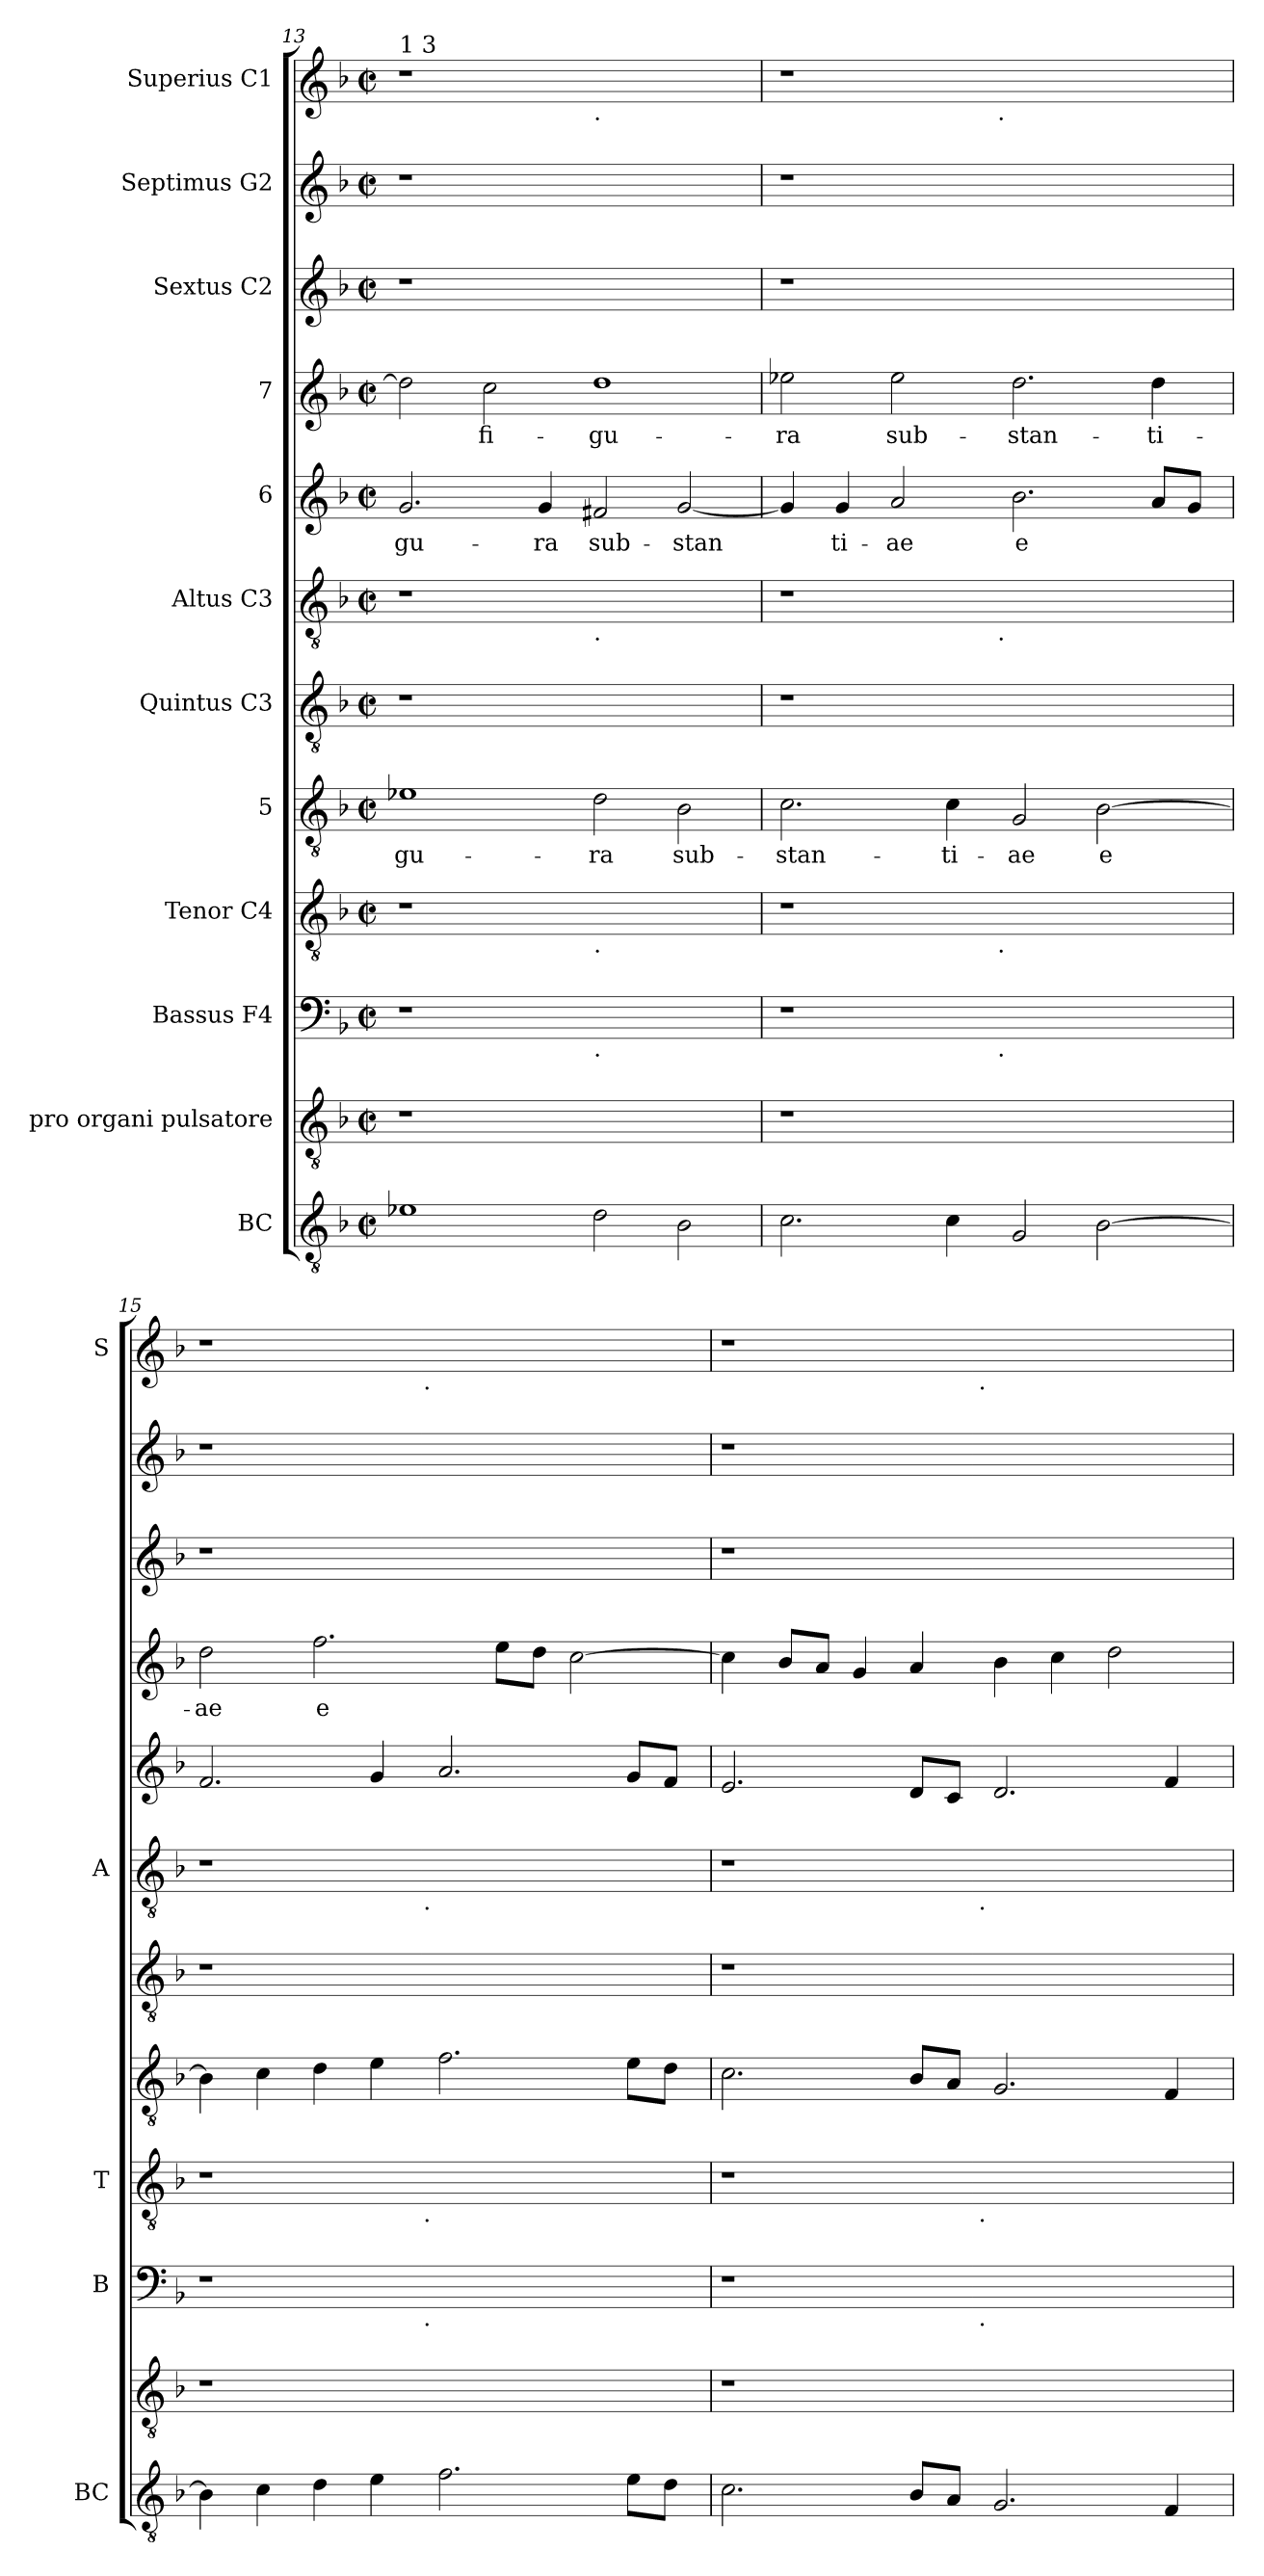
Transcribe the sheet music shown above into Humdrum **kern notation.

**kern	**text	**kern	**kern	**kern	**kern	**text	**kern	**kern	**kern	**text	**kern	**text	**kern	**kern	**kern
*part12	*part12	*part11	*part10	*part9	*part8	*part8	*part7	*part6	*part5	*part5	*part4	*part4	*part3	*part2	*part1
*staff12	*staff12	*staff11	*staff10	*staff9	*staff8	*staff8	*staff7	*staff6	*staff5	*staff5	*staff4	*staff4	*staff3	*staff2	*staff1
*I"BC	*	*I"pro organi  pulsatore	*I"Bassus  F4	*I"Tenor  C4	*I"5	*	*I"Quintus  C3	*I"Altus  C3	*I"6	*	*I"7	*	*I"Sextus  C2	*I"Septimus  G2	*I"Superius  C1
*I'BC	*	*	*I'B	*I'T	*	*	*	*I'A	*	*	*	*	*	*	*I'S
!!LO:PB:g=z
*clefGv2	*	*clefGv2	*clefF4	*clefGv2	*clefGv2	*	*clefGv2	*clefGv2	*clefG2	*	*clefG2	*	*clefG2	*clefG2	*clefG2
*k[b-]	*	*k[b-]	*k[b-]	*k[b-]	*k[b-]	*	*k[b-]	*k[b-]	*k[b-]	*	*k[b-]	*	*k[b-]	*k[b-]	*k[b-]
*F:	*	*F:	*F:	*F:	*F:	*	*F:	*F:	*F:	*	*F:	*	*F:	*F:	*F:
*M2/2	*	*M2/2	*M2/2	*M2/2	*M2/2	*	*M2/2	*M2/2	*M2/2	*	*M2/2	*	*M2/2	*M2/2	*M2/2
*met(c|)	*	*met(c|)	*met(c|)	*met(c|)	*met(c|)	*	*met(c|)	*met(c|)	*met(c|)	*	*met(c|)	*	*met(c|)	*met(c|)	*met(c|)
=13	=13	=13	=13	=13	=13	=13	=13	=13	=13	=13	=13	=13	=13	=13	=13
!	!	!	!	!	!	!	!	!	!	!	!	!	!	!	!LO:TX:a:t=1 3
!	!LO:LY:a:cj	!	!	!	!	!LO:LY:b:cj	!	!	!	!LO:LY:b:cj	!	!LO:LY:b:cj	!	!	!
1e-X	.	1r	1r	1r	1e-X	-gu-	1r	1r	2.g/	-gu-	2dd\]	.	1r	1r	1r
!	!	!	!	!	!	!	!	!	!	!	!	!LO:LY:b:cj	!	!	!
.	.	.	.	.	.	.	.	.	.	.	2cc\	fi-	.	.	.
!	!	!	!	!	!	!	!	!	!	!LO:LY:b:cj	!	!	!	!	!
.	.	.	.	.	.	.	.	.	4g/	-ra	.	.	.	.	.
!	!	!	!	!	!	!	!	!	!	!	!	!	!	!	!LO:TX:b:t=.
!	!	!	!	!	!	!	!	!LO:TX:b:t=.	!	!	!	!	!	!	!
!	!	!	!	!LO:TX:b:t=.	!	!	!	!	!	!	!	!	!	!	!
!	!	!	!LO:TX:b:t=.	!	!	!	!	!	!	!	!	!	!	!	!
!	!LO:LY:a:cj	!	!	!	!	!LO:LY:b:cj	!	!	!	!LO:LY:b:cj	!	!LO:LY:b:cj	!	!	!
2d\	.	1ryy	1ryy	1ryy	2d\	-ra	1ryy	1ryy	2f#X/	sub-	1dd	-gu-	1ryy	1ryy	1ryy
!	!LO:LY:a:cj	!	!	!	!	!LO:LY:b:cj	!	!	!	!LO:LY:b:cj	!	!	!	!	!
2B-\	.	.	.	.	2B-\	sub-	.	.	[<2g/	-stan-	.	.	.	.	.
=14	=14	=14	=14	=14	=14	=14	=14	=14	=14	=14	=14	=14	=14	=14	=14
!	!LO:LY:a:cj	!	!	!	!	!LO:LY:b:cj	!	!	!	!LO:LY:b:cj	!	!LO:LY:b:cj	!	!	!
*	*	*	*^	*^	*	*	*	*^	*	*	*	*	*	*	*^
2.c\	.	1r	1r	2ryy	1r	2ryy	2.c\	-stan-	1r	1r	2ryy	4g/]	--	2ee-X\	-ra	1r	1r	1r	2ryy
!	!	!	!	!	!	!	!	!	!	!	!	!	!LO:LY:b:cj	!	!	!	!	!	!
.	.	.	.	.	.	.	.	.	.	.	.	4g/	-ti-	.	.	.	.	.	.
!	!	!	!	!	!	!	!	!	!	!	!	!	!LO:LY:b:cj	!	!LO:LY:b:cj	!	!	!	!
.	.	.	.	4...ryy	.	4...ryy	.	.	.	.	4...ryy	2a/	-ae	2ee-\	sub-	.	.	.	4...ryy
!	!LO:LY:a:cj	!	!	!	!	!	!	!LO:LY:b:cj	!	!	!	!	!	!	!	!	!	!	!
4c\	.	.	.	.	.	.	4c\	-ti-	.	.	.	.	.	.	.	.	.	.	.
!	!	!	!	!	!	!	!	!	!	!	!	!	!	!	!	!	!	!	!LO:TX:b:t=.
!	!	!	!	!	!	!	!	!	!	!	!LO:TX:b:t=.	!	!	!	!	!	!	!	!
!	!	!	!	!	!	!LO:TX:b:t=.	!	!	!	!	!	!	!	!	!	!	!	!	!
!	!	!	!	!LO:TX:b:t=.	!	!	!	!	!	!	!	!	!	!	!	!	!	!	!
.	.	.	.	1ryy	.	1ryy	.	.	.	.	1ryy	.	.	.	.	.	.	.	1ryy
!	!LO:LY:a:cj	!	!	!	!	!	!	!LO:LY:b:cj	!	!	!	!	!LO:LY:b:cj	!	!LO:LY:b:cj	!	!	!	!
2G/	.	1ryy	1ryy	.	1ryy	.	2G/	-ae	1ryy	1ryy	.	2.b-\	e-	2.dd\	-stan-	1ryy	1ryy	1ryy	.
!	!LO:LY:a:cj	!	!	!	!	!	!	!LO:LY:b:cj	!	!	!	!	!	!	!	!	!	!	!
[>2B-\	.	.	.	.	.	.	[>2B-\	e-	.	.	.	.	.	.	.	.	.	.	.
!	!	!	!	!	!	!	!	!	!	!	!	!	!LO:LY:b:cj	!	!LO:LY:b:cj	!	!	!	!
.	.	.	.	.	.	.	.	.	.	.	.	8a/L	--	4dd\	-ti-	.	.	.	.
!	!	!	!	!	!	!	!	!	!	!	!	!	!LO:LY:b:cj	!	!	!	!	!	!
.	.	.	.	.	.	.	.	.	.	.	.	8g/J	--	.	.	.	.	.	.
.	.	.	.	32ryy	.	32ryy	.	.	.	.	32ryy	.	.	.	.	.	.	.	32ryy
=15	=15	=15	=15	=15	=15	=15	=15	=15	=15	=15	=15	=15	=15	=15	=15	=15	=15	=15	=15
!	!LO:LY:a:cj	!	!	!	!	!	!	!LO:LY:b:cj	!	!	!	!	!LO:LY:b:cj	!	!LO:LY:b:cj	!	!	!	!
4B-\]	.	1r	1r	2ryy	1r	2ryy	4B-\]	--	1r	1r	2ryy	2.f/	--	2dd\	-ae	1r	1r	1r	2ryy
!	!LO:LY:a:cj	!	!	!	!	!	!	!LO:LY:b:cj	!	!	!	!	!	!	!	!	!	!	!
4c\	.	.	.	.	.	.	4c\	--	.	.	.	.	.	.	.	.	.	.	.
!	!LO:LY:a:cj	!	!	!	!	!	!	!LO:LY:b:cj	!	!	!	!	!	!	!LO:LY:b:cj	!	!	!	!
4d\	.	.	.	4...ryy	.	4...ryy	4d\	--	.	.	4...ryy	.	.	2.ff\	e-	.	.	.	4...ryy
!	!LO:LY:a:cj	!	!	!	!	!	!	!LO:LY:b:cj	!	!	!	!	!LO:LY:b:cj	!	!	!	!	!	!
4e\	.	.	.	.	.	.	4e\	--	.	.	.	4g/	--	.	.	.	.	.	.
!	!	!	!	!	!	!	!	!	!	!	!	!	!	!	!	!	!	!	!LO:TX:b:t=.
!	!	!	!	!	!	!	!	!	!	!	!LO:TX:b:t=.	!	!	!	!	!	!	!	!
!	!	!	!	!	!	!LO:TX:b:t=.	!	!	!	!	!	!	!	!	!	!	!	!	!
!	!	!	!	!LO:TX:b:t=.	!	!	!	!	!	!	!	!	!	!	!	!	!	!	!
.	.	.	.	1ryy	.	1ryy	.	.	.	.	1ryy	.	.	.	.	.	.	.	1ryy
!	!LO:LY:a:cj	!	!	!	!	!	!	!LO:LY:b:cj	!	!	!	!	!LO:LY:b:cj	!	!	!	!	!	!
2.f\	.	1ryy	1ryy	.	1ryy	.	2.f\	--	1ryy	1ryy	.	2.a/	--	.	.	1ryy	1ryy	1ryy	.
!	!	!	!	!	!	!	!	!	!	!	!	!	!	!	!LO:LY:b:cj	!	!	!	!
.	.	.	.	.	.	.	.	.	.	.	.	.	.	8ee\L	--	.	.	.	.
!	!	!	!	!	!	!	!	!	!	!	!	!	!	!	!LO:LY:b:cj	!	!	!	!
.	.	.	.	.	.	.	.	.	.	.	.	.	.	8dd\J	--	.	.	.	.
!	!	!	!	!	!	!	!	!	!	!	!	!	!	!	!LO:LY:b:cj	!	!	!	!
.	.	.	.	.	.	.	.	.	.	.	.	.	.	[>2cc\	--	.	.	.	.
!	!LO:LY:a:cj	!	!	!	!	!	!	!LO:LY:b:cj	!	!	!	!	!LO:LY:b:cj	!	!	!	!	!	!
8e\L	.	.	.	.	.	.	8e\L	--	.	.	.	8g/L	--	.	.	.	.	.	.
!	!LO:LY:a:cj	!	!	!	!	!	!	!LO:LY:b:cj	!	!	!	!	!LO:LY:b:cj	!	!	!	!	!	!
8d\J	.	.	.	.	.	.	8d\J	--	.	.	.	8f/J	--	.	.	.	.	.	.
.	.	.	.	32ryy	.	32ryy	.	.	.	.	32ryy	.	.	.	.	.	.	.	32ryy
=16	=16	=16	=16	=16	=16	=16	=16	=16	=16	=16	=16	=16	=16	=16	=16	=16	=16	=16	=16
!	!LO:LY:a:cj	!	!	!	!	!	!	!LO:LY:b:cj	!	!	!	!	!LO:LY:b:cj	!	!LO:LY:b:cj	!	!	!	!
2.c\	.	1r	1r	2ryy	1r	2ryy	2.c\	--	1r	1r	2ryy	2.e/	--	4cc\]	--	1r	1r	1r	2ryy
!	!	!	!	!	!	!	!	!	!	!	!	!	!	!	!LO:LY:b:cj	!	!	!	!
.	.	.	.	.	.	.	.	.	.	.	.	.	.	8b-/L	--	.	.	.	.
!	!	!	!	!	!	!	!	!	!	!	!	!	!	!	!LO:LY:b:cj	!	!	!	!
.	.	.	.	.	.	.	.	.	.	.	.	.	.	8a/J	--	.	.	.	.
!	!	!	!	!	!	!	!	!	!	!	!	!	!	!	!LO:LY:b:cj	!	!	!	!
.	.	.	.	4...ryy	.	4...ryy	.	.	.	.	4...ryy	.	.	4g/	--	.	.	.	4...ryy
!	!LO:LY:a:cj	!	!	!	!	!	!	!LO:LY:b:cj	!	!	!	!	!LO:LY:b:cj	!	!LO:LY:b:cj	!	!	!	!
8B-/L	.	.	.	.	.	.	8B-/L	--	.	.	.	8d/L	--	4a/	--	.	.	.	.
!	!LO:LY:a:cj	!	!	!	!	!	!	!LO:LY:b:cj	!	!	!	!	!LO:LY:b:cj	!	!	!	!	!	!
8A/J	.	.	.	.	.	.	8A/J	--	.	.	.	8c/J	--	.	.	.	.	.	.
!	!	!	!	!	!	!	!	!	!	!	!	!	!	!	!	!	!	!	!LO:TX:b:t=.
!	!	!	!	!	!	!	!	!	!	!	!LO:TX:b:t=.	!	!	!	!	!	!	!	!
!	!	!	!	!	!	!LO:TX:b:t=.	!	!	!	!	!	!	!	!	!	!	!	!	!
!	!	!	!	!LO:TX:b:t=.	!	!	!	!	!	!	!	!	!	!	!	!	!	!	!
.	.	.	.	1ryy	.	1ryy	.	.	.	.	1ryy	.	.	.	.	.	.	.	1ryy
!	!LO:LY:a:cj	!	!	!	!	!	!	!LO:LY:b:cj	!	!	!	!	!LO:LY:b:cj	!	!LO:LY:b:cj	!	!	!	!
2.G/	.	1ryy	1ryy	.	1ryy	.	2.G/	--	1ryy	1ryy	.	2.d/	--	4b-\	--	1ryy	1ryy	1ryy	.
!	!	!	!	!	!	!	!	!	!	!	!	!	!	!	!LO:LY:b:cj	!	!	!	!
.	.	.	.	.	.	.	.	.	.	.	.	.	.	4cc\	--	.	.	.	.
!	!	!	!	!	!	!	!	!	!	!	!	!	!	!	!LO:LY:b:cj	!	!	!	!
.	.	.	.	.	.	.	.	.	.	.	.	.	.	2dd\	--	.	.	.	.
!	!LO:LY:a:cj	!	!	!	!	!	!	!LO:LY:b:cj	!	!	!	!	!LO:LY:b:cj	!	!	!	!	!	!
4F/	.	.	.	.	.	.	4F/	--	.	.	.	4f/	--	.	.	.	.	.	.
.	.	.	.	32ryy	.	32ryy	.	.	.	.	32ryy	.	.	.	.	.	.	.	32ryy
*	*	*	*v	*v	*	*	*	*	*	*v	*v	*	*	*	*	*	*	*v	*v
*	*	*	*	*v	*v	*	*	*	*	*	*	*	*	*	*	*
=	=	=	=	=	=	=	=	=	=	=	=	=	=	=	=
*-	*-	*-	*-	*-	*-	*-	*-	*-	*-	*-	*-	*-	*-	*-	*-
